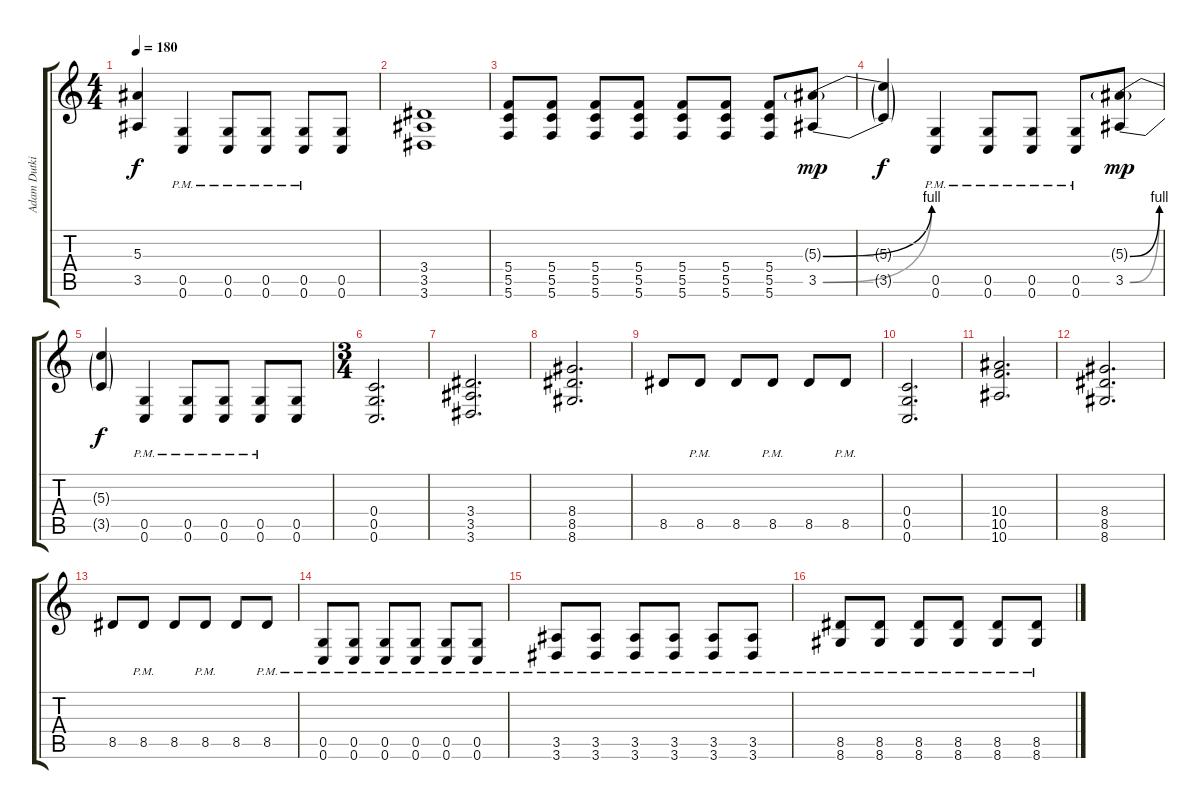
\track ("Adam Dutkiewicz" "Adam Dutki") {instrument distortionguitar}
\staff {score tabs}
\tuning (D4 A3 F3 C3 G2 C2) {hide}
\ts (4 4)
\tempo 180
\clef g2
\ks c
(5.3{t} 3.5{t}).4{dy f} (0.5{pm} 0.6{pm}).4 (0.5{pm} 0.6{pm}).8 (0.5{pm} 0.6{pm}).8 (0.5{pm} 0.6{pm}).8 (0.5 0.6).8 |
(3.4 3.5 3.6).1 |
(5.4 5.5 5.6).8 (5.4 5.5 5.6).8 (5.4 5.5 5.6).8 (5.4 5.5 5.6).8 (5.4 5.5 5.6).8 (5.4 5.5 5.6).8 (5.4 5.5 5.6).8 (5.3{be (bend 0 0 60 4) g} 3.5{be (bend 0 0 60 4)}).8{dy mp} |
(5.3{t} 3.5{t}).4{dy f} (0.5{pm} 0.6{pm}).4 (0.5{pm} 0.6{pm}).8 (0.5{pm} 0.6{pm}).8 (0.5{pm} 0.6{pm}).8 (5.3{be (bend 0 0 60 4) g} 3.5{be (bend 0 0 60 4)}).8{dy mp} |
(5.3{t} 3.5{t}).4{dy f} (0.5{pm} 0.6{pm}).4 (0.5{pm} 0.6{pm}).8 (0.5{pm} 0.6{pm}).8 (0.5{pm} 0.6{pm}).8 (0.5 0.6).8 |
\ts (3 4)
(0.4 0.5 0.6).2{d} |
(3.4 3.5 3.6).2{d} |
(8.4 8.5 8.6).2{d} |
8.5.8 8.5{pm}.8 8.5.8 8.5{pm}.8 8.5.8 8.5{pm}.8 |
(0.4 0.5 0.6).2{d} |
(10.4 10.5 10.6).2{d} |
(8.4 8.5 8.6).2{d} |
8.5.8 8.5{pm}.8 8.5.8 8.5{pm}.8 8.5.8 8.5{pm}.8 |
(0.5{pm} 0.6{pm}).8 (0.5{pm} 0.6{pm}).8 (0.5{pm} 0.6{pm}).8 (0.5{pm} 0.6{pm}).8 (0.5{pm} 0.6{pm}).8 (0.5{pm} 0.6{pm}).8 |
(3.5{pm} 3.6{pm}).8 (3.5{pm} 3.6{pm}).8 (3.5{pm} 3.6{pm}).8 (3.5{pm} 3.6{pm}).8 (3.5{pm} 3.6{pm}).8 (3.5{pm} 3.6{pm}).8 |
(8.5{pm} 8.6{pm}).8 (8.5{pm} 8.6{pm}).8 (8.5{pm} 8.6{pm}).8 (8.5{pm} 8.6{pm}).8 (8.5{pm} 8.6{pm}).8 (8.5{pm} 8.6{pm}).8
